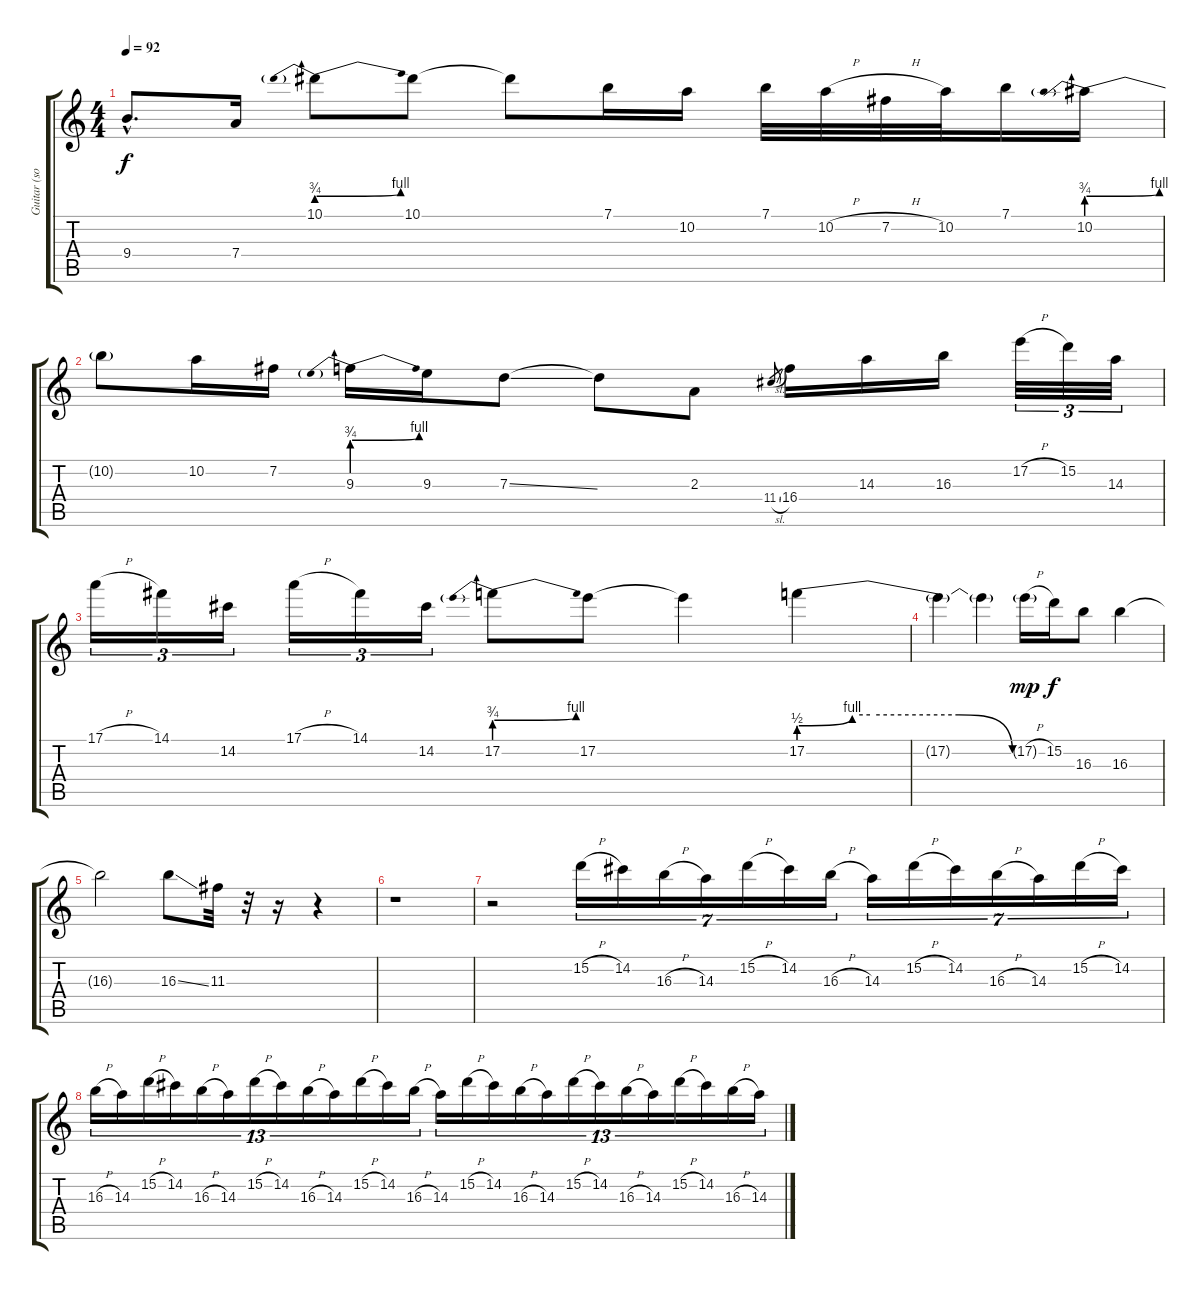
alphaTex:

\track ("Guitar (solo)" "Guitar (so") {instrument overdrivenguitar}
\staff {score tabs}
\tuning (E4 B3 G3 D3 A2 E2) {hide}
\ts (4 4)
\tempo 92
\clef g2
\ks c
9.4{hac}.8{d dy f} 7.4.16 10.1{be (prebendbend 0 3 60 4)}.8 10.1.8 10.1{t}.8 7.1.16 10.2.16 7.1.32 10.2{h}.32 7.2{h}.32 10.2.32 7.1.16 10.2{be (prebendbend 0 3 60 4)}.16 |
10.2{t}.8 10.2.16 7.2.16 9.3{be (prebendbend 0 3 60 4)}.16 9.3.16 7.3{ss}.8 7.3{t}.8 2.3.8 11.4{sl}.8{gr} 16.4.16 14.3.16 16.3.16 17.2{h}.32{tu (3 2)} 15.2.32{tu (3 2)} 14.3.32{tu (3 2)} |
17.1{h}.16{tu (3 2)} 14.1.16{tu (3 2)} 14.2.16{tu (3 2)} 17.1{h}.16{tu (3 2)} 14.1.16{tu (3 2)} 14.2.16{tu (3 2)} 17.2{be (prebendbend 0 3 60 4)}.8 17.2.8 17.2{t}.4 17.2{be (custom 0 2 15 4 20 4 45 4 60 0)}.4 |
17.2{t}.4 17.2{t}.4 17.2{h g}.16{dy mp} 15.2.16{dy f} 16.3.8 16.3.4 |
16.3{t}.2 16.3{ss}.8 11.3.32 r.32 r.16 r.4 |
r.1 |
r.2 15.2{h}.16{tu (7 4)} 14.2.16{tu (7 4)} 16.3{h}.16{tu (7 4)} 14.3.16{tu (7 4)} 15.2{h}.16{tu (7 4)} 14.2.16{tu (7 4)} 16.3{h}.16{tu (7 4)} 14.3.16{tu (7 4)} 15.2{h}.16{tu (7 4)} 14.2.16{tu (7 4)} 16.3{h}.16{tu (7 4)} 14.3.16{tu (7 4)} 15.2{h}.16{tu (7 4)} 14.2.16{tu (7 4)} |
16.3{h}.16{tu (13 8)} 14.3.16{tu (13 8)} 15.2{h}.16{tu (13 8)} 14.2.16{tu (13 8)} 16.3{h}.16{tu (13 8)} 14.3.16{tu (13 8)} 15.2{h}.16{tu (13 8)} 14.2.16{tu (13 8)} 16.3{h}.16{tu (13 8)} 14.3.16{tu (13 8)} 15.2{h}.16{tu (13 8)} 14.2.16{tu (13 8)} 16.3{h}.16{tu (13 8)} 14.3.16{tu (13 8)} 15.2{h}.16{tu (13 8)} 14.2.16{tu (13 8)} 16.3{h}.16{tu (13 8)} 14.3.16{tu (13 8)} 15.2{h}.16{tu (13 8)} 14.2.16{tu (13 8)} 16.3{h}.16{tu (13 8)} 14.3.16{tu (13 8)} 15.2{h}.16{tu (13 8)} 14.2.16{tu (13 8)} 16.3{h}.16{tu (13 8)} 14.3.16{tu (13 8)}
